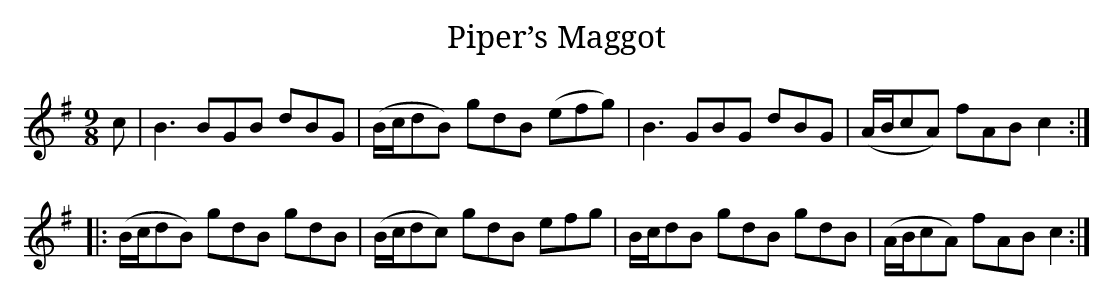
X:1
T:Piper’s Maggot
M:9/8
L:1/8
K:G
c|B3 BGB dBG|(B/c/dB) gdB (efg)|B3 GBG dBG|(A/B/cA) fAB c2:|
|:(B/c/dB) gdB gdB|(B/c/dc) gdB efg|B/c/dB gdB gdB|(A/B/cA) fAB c2:|]
